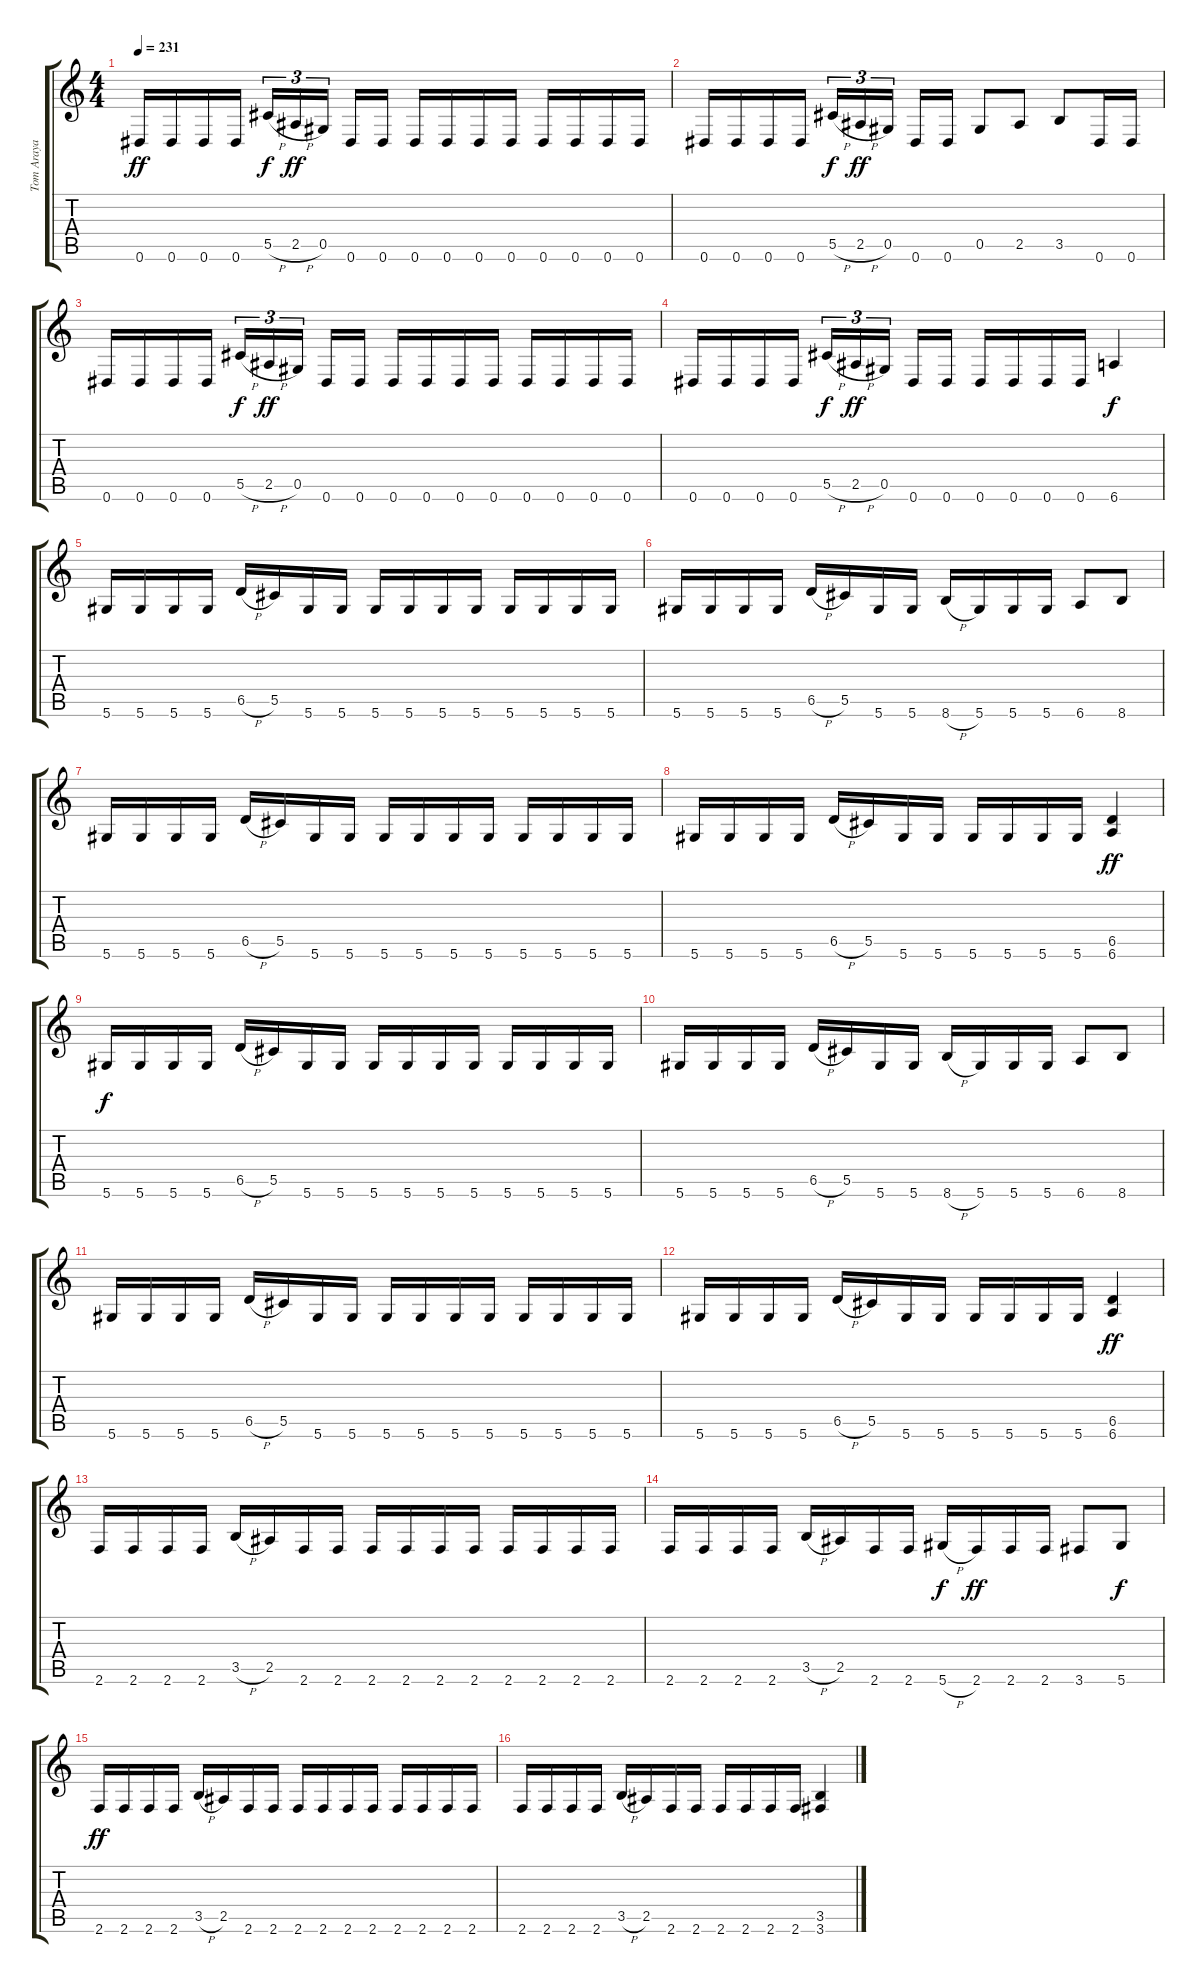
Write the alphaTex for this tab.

\track ("Tom Araya" "Tom Araya") {instrument electricbassfinger}
\staff {score tabs}
\tuning (Eb4 Bb3 Gb3 Db3 Ab2 Eb2) {hide}
\ts (4 4)
\tempo 231
\clef g2
\ks c
0.6.16{dy ff} 0.6.16 0.6.16 0.6.16 5.5{h}.16{tu (3 2) dy f} 2.5{h}.16{tu (3 2) dy ff} 0.5.16{tu (3 2)} 0.6.16 0.6.16 0.6.16 0.6.16 0.6.16 0.6.16 0.6.16 0.6.16 0.6.16 0.6.16 |
0.6.16 0.6.16 0.6.16 0.6.16 5.5{h}.16{tu (3 2) dy f} 2.5{h}.16{tu (3 2) dy ff} 0.5.16{tu (3 2)} 0.6.16 0.6.16 0.5.8 2.5.8 3.5.8 0.6.16 0.6.16 |
0.6.16 0.6.16 0.6.16 0.6.16 5.5{h}.16{tu (3 2) dy f} 2.5{h}.16{tu (3 2) dy ff} 0.5.16{tu (3 2)} 0.6.16 0.6.16 0.6.16 0.6.16 0.6.16 0.6.16 0.6.16 0.6.16 0.6.16 0.6.16 |
0.6.16 0.6.16 0.6.16 0.6.16 5.5{h}.16{tu (3 2) dy f} 2.5{h}.16{tu (3 2) dy ff} 0.5.16{tu (3 2)} 0.6.16 0.6.16 0.6.16 0.6.16 0.6.16 0.6.16 6.6.4{dy f} |
5.6.16 5.6.16 5.6.16 5.6.16 6.5{h}.16 5.5.16 5.6.16 5.6.16 5.6.16 5.6.16 5.6.16 5.6.16 5.6.16 5.6.16 5.6.16 5.6.16 |
5.6.16 5.6.16 5.6.16 5.6.16 6.5{h}.16 5.5.16 5.6.16 5.6.16 8.6{h}.16 5.6.16 5.6.16 5.6.16 6.6.8 8.6.8 |
5.6.16 5.6.16 5.6.16 5.6.16 6.5{h}.16 5.5.16 5.6.16 5.6.16 5.6.16 5.6.16 5.6.16 5.6.16 5.6.16 5.6.16 5.6.16 5.6.16 |
5.6.16 5.6.16 5.6.16 5.6.16 6.5{h}.16 5.5.16 5.6.16 5.6.16 5.6.16 5.6.16 5.6.16 5.6.16 (6.5 6.6).4{dy ff} |
5.6.16{dy f} 5.6.16 5.6.16 5.6.16 6.5{h}.16 5.5.16 5.6.16 5.6.16 5.6.16 5.6.16 5.6.16 5.6.16 5.6.16 5.6.16 5.6.16 5.6.16 |
5.6.16 5.6.16 5.6.16 5.6.16 6.5{h}.16 5.5.16 5.6.16 5.6.16 8.6{h}.16 5.6.16 5.6.16 5.6.16 6.6.8 8.6.8 |
5.6.16 5.6.16 5.6.16 5.6.16 6.5{h}.16 5.5.16 5.6.16 5.6.16 5.6.16 5.6.16 5.6.16 5.6.16 5.6.16 5.6.16 5.6.16 5.6.16 |
5.6.16 5.6.16 5.6.16 5.6.16 6.5{h}.16 5.5.16 5.6.16 5.6.16 5.6.16 5.6.16 5.6.16 5.6.16 (6.5 6.6).4{dy ff} |
2.6.16 2.6.16 2.6.16 2.6.16 3.5{h}.16 2.5.16 2.6.16 2.6.16 2.6.16 2.6.16 2.6.16 2.6.16 2.6.16 2.6.16 2.6.16 2.6.16 |
2.6.16 2.6.16 2.6.16 2.6.16 3.5{h}.16 2.5.16 2.6.16 2.6.16 5.6{h}.16{dy f} 2.6.16{dy ff} 2.6.16 2.6.16 3.6.8 5.6.8{dy f} |
2.6.16{dy ff} 2.6.16 2.6.16 2.6.16 3.5{h}.16 2.5.16 2.6.16 2.6.16 2.6.16 2.6.16 2.6.16 2.6.16 2.6.16 2.6.16 2.6.16 2.6.16 |
2.6.16 2.6.16 2.6.16 2.6.16 3.5{h}.16 2.5.16 2.6.16 2.6.16 2.6.16 2.6.16 2.6.16 2.6.16 (3.5 3.6).4
